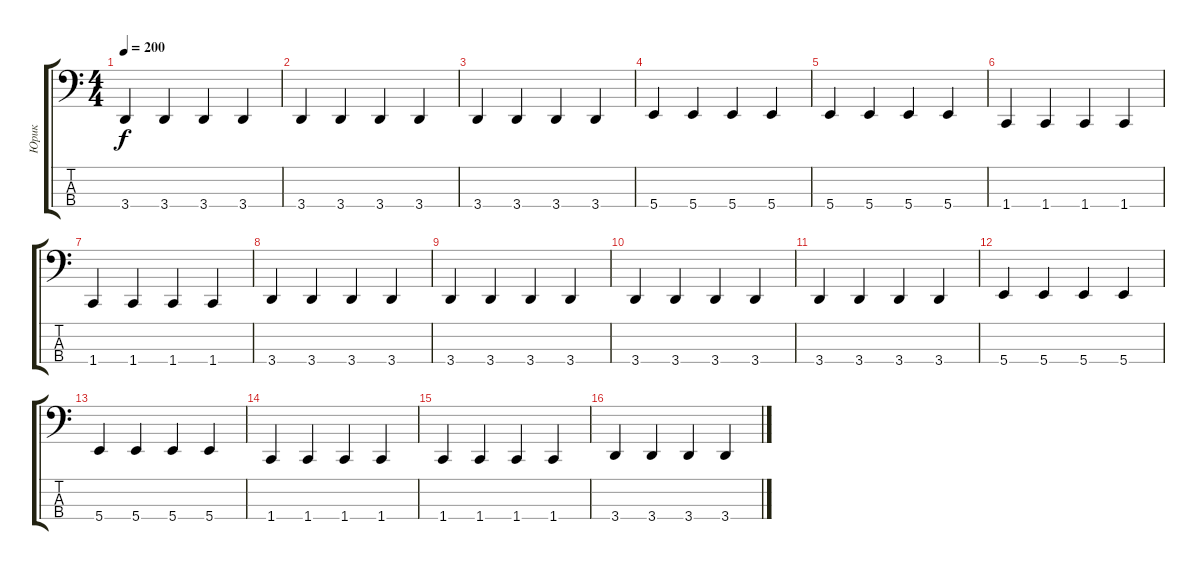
\track ("Юрик" "Юрик") {instrument acousticbass}
\staff {score tabs}
\tuning (E2 B1 Gb1 B0) {hide}
\ts (4 4)
\tempo 200
\clef f4
\ks c
3.4.4{dy f} 3.4.4 3.4.4 3.4.4 |
3.4.4 3.4.4 3.4.4 3.4.4 |
3.4.4 3.4.4 3.4.4 3.4.4 |
5.4.4 5.4.4 5.4.4 5.4.4 |
5.4.4 5.4.4 5.4.4 5.4.4 |
1.4.4 1.4.4 1.4.4 1.4.4 |
1.4.4 1.4.4 1.4.4 1.4.4 |
3.4.4 3.4.4 3.4.4 3.4.4 |
3.4.4 3.4.4 3.4.4 3.4.4 |
3.4.4 3.4.4 3.4.4 3.4.4 |
3.4.4 3.4.4 3.4.4 3.4.4 |
5.4.4 5.4.4 5.4.4 5.4.4 |
5.4.4 5.4.4 5.4.4 5.4.4 |
1.4.4 1.4.4 1.4.4 1.4.4 |
1.4.4 1.4.4 1.4.4 1.4.4 |
3.4.4 3.4.4 3.4.4 3.4.4
